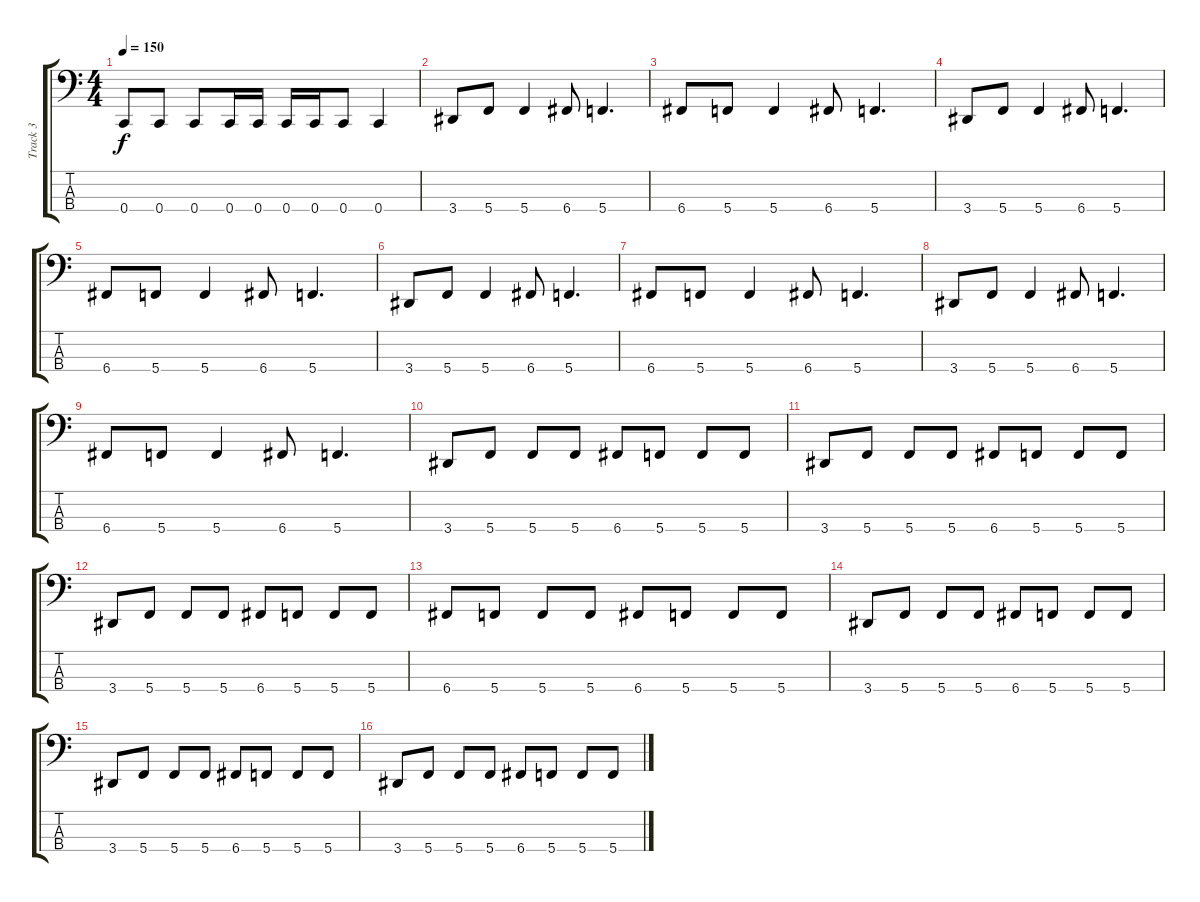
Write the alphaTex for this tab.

\track ("Track 3" "Track 3") {instrument acousticguitarsteel}
\staff {score tabs}
\tuning (Eb2 Bb1 F1 C1) {hide}
\ts (4 4)
\tempo 150
\clef f4
\ks c
0.4.8{dy f} 0.4.8 0.4.8 0.4.16 0.4.16 0.4.16 0.4.16 0.4.8 0.4.4 |
3.4.8 5.4.8 5.4.4 6.4.8 5.4.4{d} |
6.4.8 5.4.8 5.4.4 6.4.8 5.4.4{d} |
3.4.8 5.4.8 5.4.4 6.4.8 5.4.4{d} |
6.4.8 5.4.8 5.4.4 6.4.8 5.4.4{d} |
3.4.8 5.4.8 5.4.4 6.4.8 5.4.4{d} |
6.4.8 5.4.8 5.4.4 6.4.8 5.4.4{d} |
3.4.8 5.4.8 5.4.4 6.4.8 5.4.4{d} |
6.4.8 5.4.8 5.4.4 6.4.8 5.4.4{d} |
3.4.8 5.4.8 5.4.8 5.4.8 6.4.8 5.4.8 5.4.8 5.4.8 |
3.4.8 5.4.8 5.4.8 5.4.8 6.4.8 5.4.8 5.4.8 5.4.8 |
3.4.8 5.4.8 5.4.8 5.4.8 6.4.8 5.4.8 5.4.8 5.4.8 |
6.4.8 5.4.8 5.4.8 5.4.8 6.4.8 5.4.8 5.4.8 5.4.8 |
3.4.8 5.4.8 5.4.8 5.4.8 6.4.8 5.4.8 5.4.8 5.4.8 |
3.4.8 5.4.8 5.4.8 5.4.8 6.4.8 5.4.8 5.4.8 5.4.8 |
3.4.8 5.4.8 5.4.8 5.4.8 6.4.8 5.4.8 5.4.8 5.4.8
